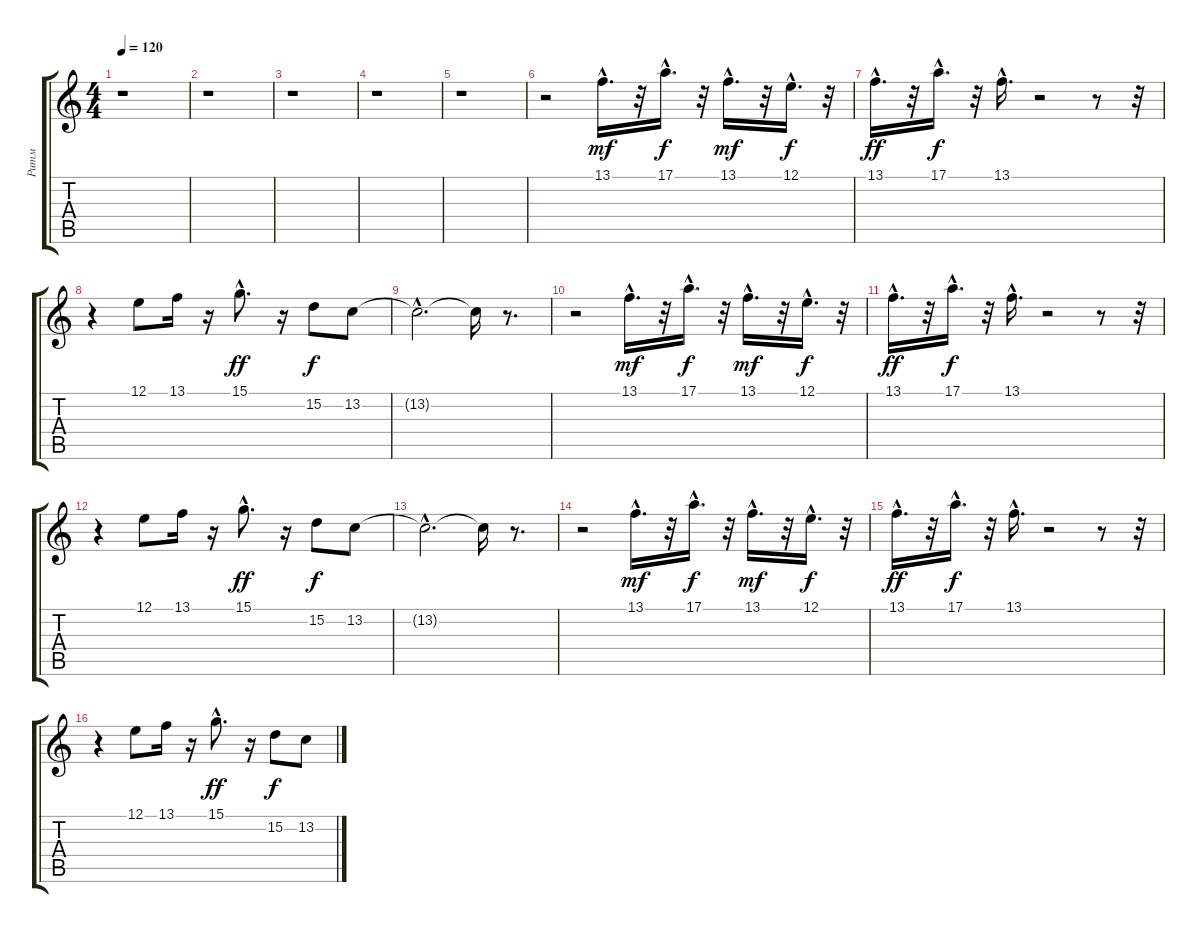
\track ("Ритм" "Ритм") {instrument brightacousticpiano}
\staff {score tabs}
\tuning (E4 B3 G3 D3 A2 E2) {hide}
\ts (4 4)
\tempo 120
\clef g2
\ks c
r.1{dy f} |
r.1 |
r.1 |
r.1 |
r.1 |
r.2 13.1{hac}.16{d dy mf} r.32 17.1{hac}.16{d dy f} r.32 13.1{hac}.16{d dy mf} r.32 12.1{hac}.16{d dy f} r.32 |
13.1{hac}.16{d dy ff} r.32 17.1{hac}.16{d dy f} r.32 13.1{hac}.16{d} r.2 r.8 r.32 |
r.4 12.1.8 13.1.16 r.16 15.1{hac}.8{d dy ff} r.16 15.2.8{dy f} 13.2.8 |
13.2{hac t}.2{d} 13.2{t}.16 r.8{d} |
r.2 13.1{hac}.16{d dy mf} r.32 17.1{hac}.16{d dy f} r.32 13.1{hac}.16{d dy mf} r.32 12.1{hac}.16{d dy f} r.32 |
13.1{hac}.16{d dy ff} r.32 17.1{hac}.16{d dy f} r.32 13.1{hac}.16{d} r.2 r.8 r.32 |
r.4 12.1.8 13.1.16 r.16 15.1{hac}.8{d dy ff} r.16 15.2.8{dy f} 13.2.8 |
13.2{hac t}.2{d} 13.2{t}.16 r.8{d} |
r.2 13.1{hac}.16{d dy mf} r.32 17.1{hac}.16{d dy f} r.32 13.1{hac}.16{d dy mf} r.32 12.1{hac}.16{d dy f} r.32 |
13.1{hac}.16{d dy ff} r.32 17.1{hac}.16{d dy f} r.32 13.1{hac}.16{d} r.2 r.8 r.32 |
r.4 12.1.8 13.1.16 r.16 15.1{hac}.8{d dy ff} r.16 15.2.8{dy f} 13.2.8
